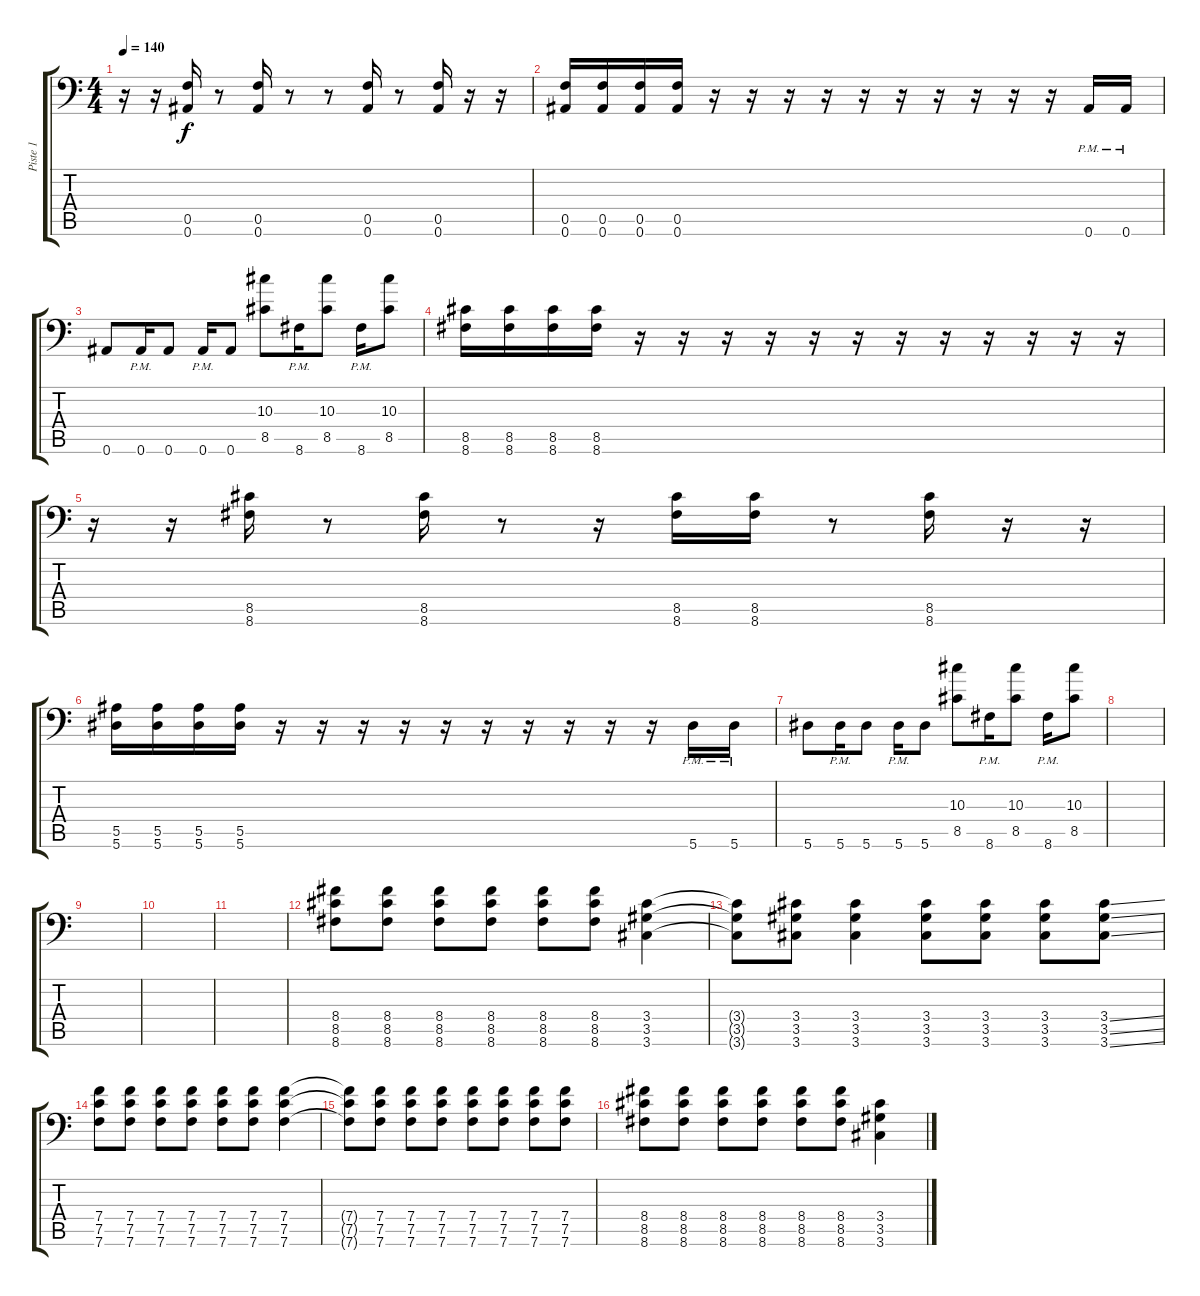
\track ("Piste 1" "Piste 1") {instrument distortionguitar}
\staff {score tabs}
\tuning (C4 G3 Eb3 Bb2 F2 Bb1) {hide}
\ts (4 4)
\tempo 140
\clef f4
\ks c
r.16{dy f} r.16 (0.5 0.6).16 r.8 (0.5 0.6).16 r.8 r.8 (0.5 0.6).16 r.8 (0.5 0.6).16 r.16 r.16 |
(0.5 0.6).16 (0.5 0.6).16 (0.5 0.6).16 (0.5 0.6).16 r.16 r.16 r.16 r.16 r.16 r.16 r.16 r.16 r.16 r.16 0.6{pm}.16 0.6{pm}.16 |
0.6.8 0.6{pm}.16 0.6.8 0.6{pm}.16 0.6.8 (10.3 8.5).8 8.6{pm}.16 (10.3 8.5).8 8.6{pm}.16 (10.3 8.5).8 |
(8.5 8.6).16 (8.5 8.6).16 (8.5 8.6).16 (8.5 8.6).16 r.16 r.16 r.16 r.16 r.16 r.16 r.16 r.16 r.16 r.16 r.16 r.16 |
r.16 r.16 (8.5 8.6).16 r.8 (8.5 8.6).16 r.8 r.16 (8.5 8.6).16 (8.5 8.6).16 r.8 (8.5 8.6).16 r.16 r.16 |
(5.5 5.6).16 (5.5 5.6).16 (5.5 5.6).16 (5.5 5.6).16 r.16 r.16 r.16 r.16 r.16 r.16 r.16 r.16 r.16 r.16 5.6{pm}.16 5.6{pm}.16 |
5.6.8 5.6{pm}.16 5.6.8 5.6{pm}.16 5.6.8 (10.3 8.5).8 8.6{pm}.16 (10.3 8.5).8 8.6{pm}.16 (10.3 8.5).8 |
|
|
|
|
(8.4 8.5 8.6).8 (8.4 8.5 8.6).8 (8.4 8.5 8.6).8 (8.4 8.5 8.6).8 (8.4 8.5 8.6).8 (8.4 8.5 8.6).8 (3.4 3.5 3.6).4 |
(3.4{t} 3.5{t} 3.6{t}).8 (3.4 3.5 3.6).8 (3.4 3.5 3.6).4 (3.4 3.5 3.6).8 (3.4 3.5 3.6).8 (3.4 3.5 3.6).8 (3.4{ss} 3.5{ss} 3.6{ss}).8 |
(7.4 7.5 7.6).8 (7.4 7.5 7.6).8 (7.4 7.5 7.6).8 (7.4 7.5 7.6).8 (7.4 7.5 7.6).8 (7.4 7.5 7.6).8 (7.4 7.5 7.6).4 |
(7.4{t} 7.5{t} 7.6{t}).8 (7.4 7.5 7.6).8 (7.4 7.5 7.6).8 (7.4 7.5 7.6).8 (7.4 7.5 7.6).8 (7.4 7.5 7.6).8 (7.4 7.5 7.6).8 (7.4 7.5 7.6).8 |
(8.4 8.5 8.6).8 (8.4 8.5 8.6).8 (8.4 8.5 8.6).8 (8.4 8.5 8.6).8 (8.4 8.5 8.6).8 (8.4 8.5 8.6).8 (3.4 3.5 3.6).4
